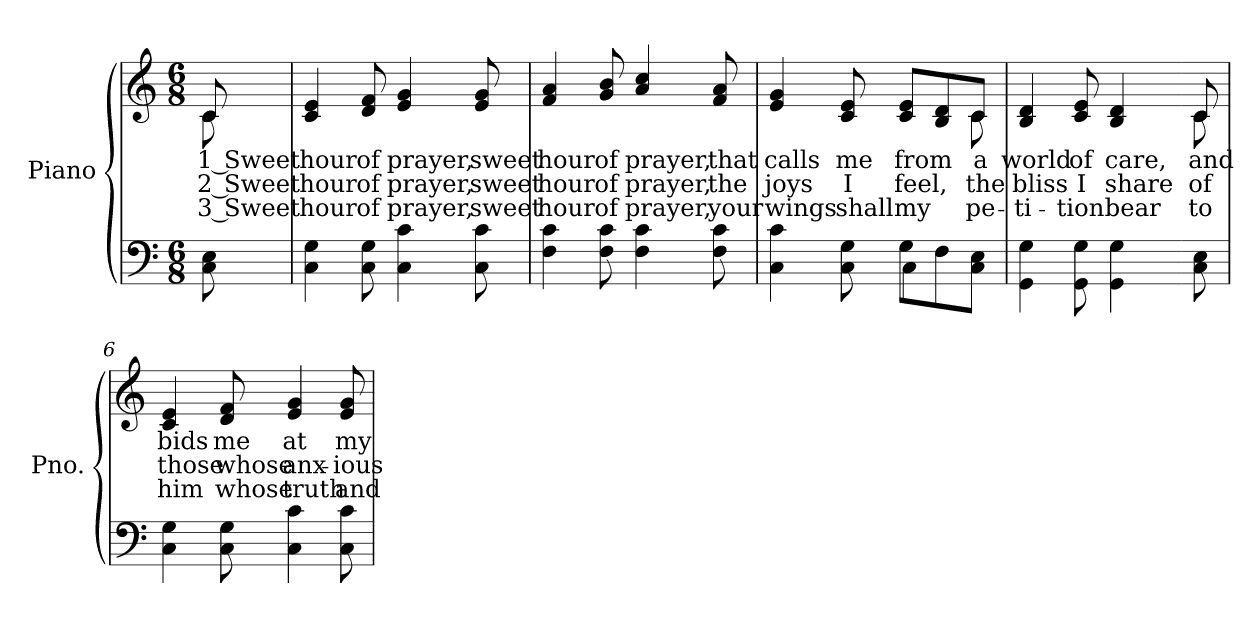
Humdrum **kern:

**kern	**kern	**text	**text	**text
*part2	*part1	*part1	*part1	*part1
*staff2	*staff1	*staff1	*staff1	*staff1
*I"Piano	*I"Piano	*	*	*
*I'Pno.	*I'Pno.	*	*	*
!!LO:PB:g=z
*clefF4	*clefG2	*	*	*
*k[]	*k[]	*	*	*
*C:	*C:	*	*	*
*M6/8	*M6/8	*	*	*
=	=	=	=	=
!	!	!LO:LY:b:color=#000000	!LO:LY:b:color=#000000	!LO:LY:b:color=#000000
*	*^	*	*	*
8Ci\ 8Ei	8ci/	8ci\	1 Sweet	2 Sweet	3 Sweet
*	*v	*v	*	*	*
=1	=1	=1	=1	=1
*	*^	*	*	*
!	!	!	!LO:LY:b:color=#000000	!LO:LY:b:color=#000000	!LO:LY:b:color=#000000
*	*v	*v	*	*	*
4Ci\ 4Gi	4ci/ 4ei	hour	hour	hour
!	!	!LO:LY:b:color=#000000	!LO:LY:b:color=#000000	!LO:LY:b:color=#000000
8Ci\ 8Gi	8di/ 8fi	of	of	of
!	!	!LO:LY:b:color=#000000	!LO:LY:b:color=#000000	!LO:LY:b:color=#000000
4Ci\ 4ci	4ei/ 4gi	prayer,	prayer,	prayer,
!	!	!LO:LY:b:color=#000000	!LO:LY:b:color=#000000	!LO:LY:b:color=#000000
8Ci\ 8ci	8ei/ 8gi	sweet	sweet	sweet
=2	=2	=2	=2	=2
!	!	!LO:LY:b:color=#000000	!LO:LY:b:color=#000000	!LO:LY:b:color=#000000
4Fi\ 4ci	4fi/ 4ai	hour	hour	hour
!	!	!LO:LY:b:color=#000000	!LO:LY:b:color=#000000	!LO:LY:b:color=#000000
8Fi\ 8ci	8gi/ 8bi	of	of	of
!	!	!LO:LY:b:color=#000000	!LO:LY:b:color=#000000	!LO:LY:b:color=#000000
4Fi\ 4ci	4ai/ 4cci	prayer,	prayer,	prayer,
!	!	!LO:LY:b:color=#000000	!LO:LY:b:color=#000000	!LO:LY:b:color=#000000
8Fi\ 8ci	8fi/ 8ai	that	the	your
=3	=3	=3	=3	=3
*^	*	*	*	*
!	!	!	!LO:LY:b:color=#000000	!LO:LY:b:color=#000000	!LO:LY:b:color=#000000
*	*	*^	*	*	*
4Ci\ 4ci	4.ryy	4ei/ 4gi	4.ryy	calls	joys	wings
!	!	!	!	!LO:LY:b:color=#000000	!LO:LY:b:color=#000000	!LO:LY:b:color=#000000
8Ci\ 8Gi	.	8ci/ 8ei	.	me	I	shall
!	!	!	!	!LO:LY:b:color=#000000	!LO:LY:b:color=#000000	!LO:LY:b:color=#000000
8Gi\L	4Ci\	8ci/ 8ei/L	8ryy	from	feel,	my
8Fi\	.	8Bi/ 8di/	8ryy	.	.	.
!	!	!	!	!LO:LY:b:color=#000000	!LO:LY:b:color=#000000	!LO:LY:b:color=#000000
8Ci\ 8Ei\J	8ryy	8ci/J	8ci\	a	the	pe-
*v	*v	*	*	*	*	*
=4	=4	=4	=4	=4	=4
*^	*	*	*	*	*
!	!	!	!	!LO:LY:b:color=#000000	!LO:LY:b:color=#000000	!LO:LY:b:color=#000000
*v	*v	*	*	*	*	*
4GGi\ 4Gi	4Bi/ 4di	4.ryy	world	bliss	-ti-
!	!	!	!LO:LY:b:color=#000000	!LO:LY:b:color=#000000	!LO:LY:b:color=#000000
8GGi\ 8Gi	8ci/ 8ei	.	of	I	-tion
!	!	!	!LO:LY:b:color=#000000	!LO:LY:b:color=#000000	!LO:LY:b:color=#000000
4GGi\ 4Gi	4Bi/ 4di	8ryy	care,	share	bear
.	.	8ryy	.	.	.
!!LO:LB:g=z	!!
=5-	=5-	=5-	=5-	=5-	=5-
!	!	!	!LO:LY:b:color=#000000	!LO:LY:b:color=#000000	!LO:LY:b:color=#000000
8Ci\ 8Ei	8ci/	8ci\	and	of	to
*	*v	*v	*	*	*
=6	=6	=6	=6	=6
*	*^	*	*	*
!	!	!	!LO:LY:b:color=#000000	!LO:LY:b:color=#000000	!LO:LY:b:color=#000000
*	*v	*v	*	*	*
4Ci\ 4Gi	4ci/ 4ei	bids	those	him
!	!	!LO:LY:b:color=#000000	!LO:LY:b:color=#000000	!LO:LY:b:color=#000000
8Ci\ 8Gi	8di/ 8fi	me	whose	whose
!	!	!LO:LY:b:color=#000000	!LO:LY:b:color=#000000	!LO:LY:b:color=#000000
4Ci\ 4ci	4ei/ 4gi	at	anx-	truth
!	!	!LO:LY:b:color=#000000	!LO:LY:b:color=#000000	!LO:LY:b:color=#000000
8Ci\ 8ci	8ei/ 8gi	my	-ious	and
=	=	=	=	=
*-	*-	*-	*-	*-
